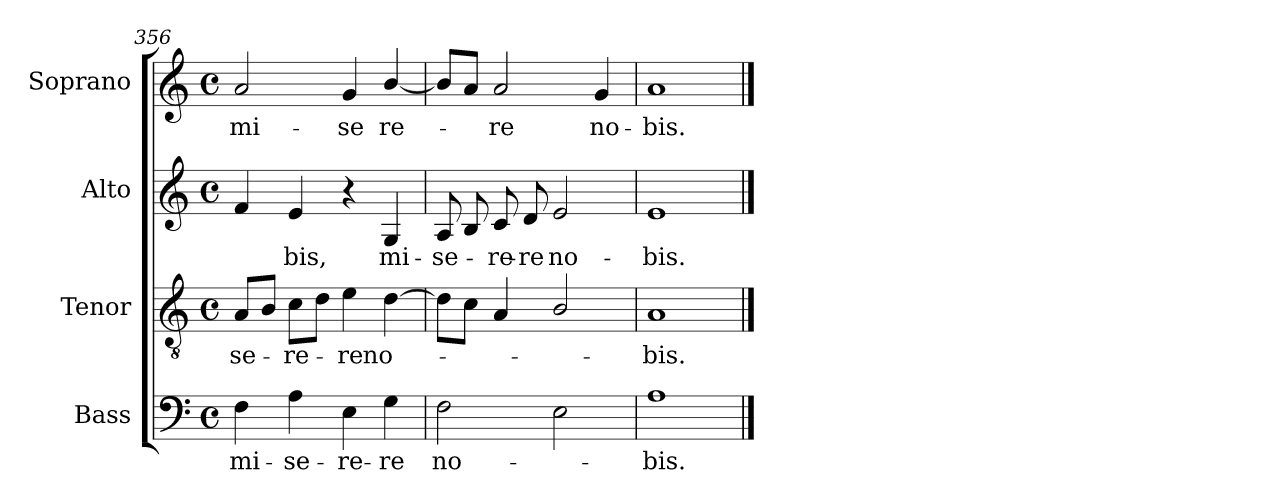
**kern	**text	**kern	**text	**kern	**text	**kern	**text
*part4	*part4	*part3	*part3	*part2	*part2	*part1	*part1
*staff4	*staff4	*staff3	*staff3	*staff2	*staff2	*staff1	*staff1
*I"Bass	*	*I"Tenor	*	*I"Alto	*	*I"Soprano	*
*I'B.	*	*I'T.	*	*I'A.	*	*I'S.	*
*clefF4	*	*clefGv2	*	*clefG2	*	*clefG2	*
*	*	*ITrd7c12	*	*	*	*	*
*k[]	*	*k[]	*	*k[]	*	*k[]	*
*C:	*	*C:	*	*C:	*	*C:	*
*M4/4	*	*M4/4	*	*M4/4	*	*M4/4	*
*met(c)	*	*met(c)	*	*met(c)	*	*met(c)	*
=356	=356	=356	=356	=356	=356	=356	=356
!	!LO:LY:b:color=#000000	!	!	!	!	!	!
!	!	!	!LO:LY:b:color=#000000	!	!	!	!
!	!	!	!	!	!	!	!LO:LY:b:color=#000000
4Fi\	mi-	8AAi/L	-se-	4fi/	.	2ai/	mi-
.	.	8BBi/J	.	.	.	.	.
!	!LO:LY:b:color=#000000	!	!	!	!	!	!
!	!	!	!LO:LY:b:color=#000000	!	!	!	!
!	!	!	!	!	!LO:LY:b:color=#000000	!	!
4Ai\	-se-	8Ci\L	-re-	4ei/	-bis,	.	.
.	.	8Di\J	.	.	.	.	.
!	!LO:LY:b:color=#000000	!	!	!	!	!	!
!	!	!	!LO:LY:b:color=#000000	!	!	!	!
!	!	!	!	!	!	!	!LO:LY:b:color=#000000
4Ei\	-re-	4Ei\	-re	4r	.	4gi/	-se
!	!LO:LY:b:color=#000000	!	!	!	!	!	!
!	!	!	!LO:LY:b:color=#000000	!	!	!	!
!	!	!	!	!	!LO:LY:b:color=#000000	!	!
!	!	!	!	!	!	!	!LO:LY:b:color=#000000
4Gi\	-re	[4Di\	no-	4Gi/	mi-	[4bi/	re-
=357	=357	=357	=357	=357	=357	=357	=357
!	!LO:LY:b:color=#000000	!	!	!	!	!	!
!	!	!	!	!	!LO:LY:b:color=#000000	!	!
2Fi\	no-	8Di\L]	.	8Ai/	-se-	8bi/L]	.
.	.	8Ci\J	.	8Bi/	.	8ai/J	.
!	!	!	!	!	!LO:LY:b:color=#000000	!	!
!	!	!	!	!	!	!	!LO:LY:b:color=#000000
.	.	4AAi/	.	8ci/	-re-	2ai/	-re
!	!	!	!	!	!LO:LY:b:color=#000000	!	!
.	.	.	.	8di/	-re	.	.
!	!	!	!	!	!LO:LY:b:color=#000000	!	!
2Ei\	.	2BBi/	.	2ei/	no-	.	.
!	!	!	!	!	!	!	!LO:LY:b:color=#000000
.	.	.	.	.	.	4gi/	no-
=358	=358	=358	=358	=358	=358	=358	=358
!	!LO:LY:b:color=#000000	!	!	!	!	!	!
!	!	!	!LO:LY:b:color=#000000	!	!	!	!
!	!	!	!	!	!LO:LY:b:color=#000000	!	!
!	!	!	!	!	!	!	!LO:LY:b:color=#000000
1Ai	-bis.	1AAi	-bis.	1ei	-bis.	1ai	-bis.
==	==	==	==	==	==	==	==
*-	*-	*-	*-	*-	*-	*-	*-
